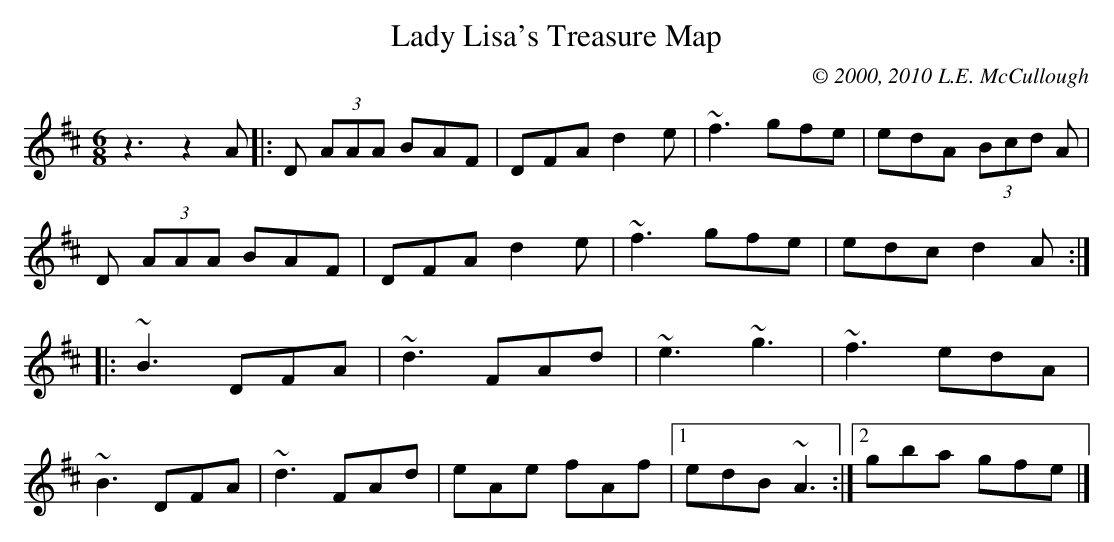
X:1
T:Lady Lisa's Treasure Map
C:© 2000, 2010 L.E. McCullough
M:6/8
L:1/8
K:D
z3 z2 A|:D (3AAA BAF|DFA d2e|~f3 gfe|edA (3Bcd A|
D (3AAA BAF|DFA d2e|~f3 gfe|edc d2A:|
|:~B3 DFA|~d3 FAd|~e3 ~g3|~f3 edA|
~B3 DFA|~d3 FAd|eAe fAf|1 edB ~A3:|2 gba gfe|]
